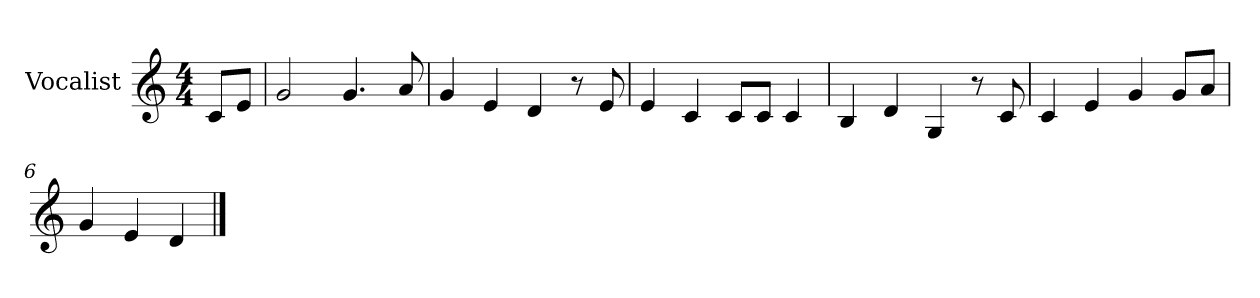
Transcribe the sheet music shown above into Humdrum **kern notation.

**kern
*part1
*staff1
*I"Vocalist
*k[]
*C:
*M4/4
=
8cL
8eJ
=1
2g
4.g
8a
=2
4g
4e
4d
8r
8e
=3
4e
4c
8cL
8cJ
4c
=4
4B
4d
4G
8r
8c
=5
4c
4e
4g
8gL
8aJ
=6
4g
4e
4d
==
*-
